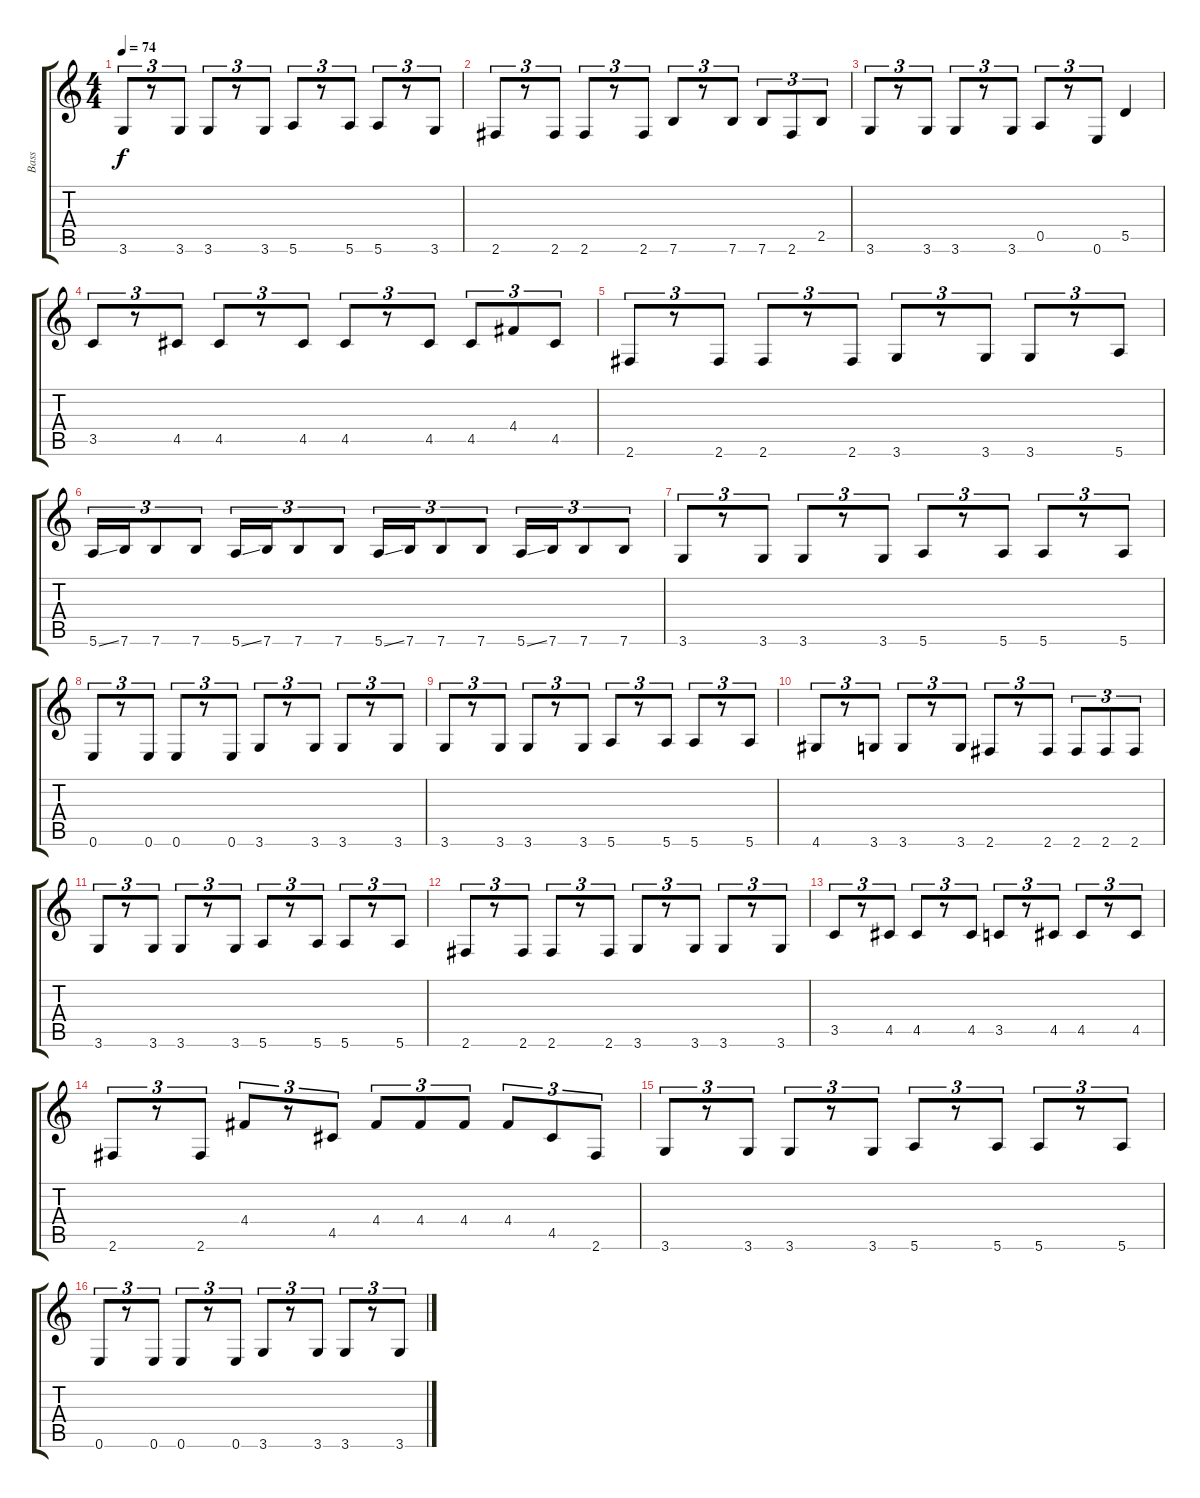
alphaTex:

\track ("Bass" "Bass") {instrument electricbassfinger}
\staff {score tabs}
\tuning (E4 B3 G3 D3 A2 E2) {hide}
\ts (4 4)
\tempo 74
\clef g2
\ks c
3.6.8{tu (3 2) dy f} r.8{tu (3 2)} 3.6.8{tu (3 2)} 3.6.8{tu (3 2)} r.8{tu (3 2)} 3.6.8{tu (3 2)} 5.6.8{tu (3 2)} r.8{tu (3 2)} 5.6.8{tu (3 2)} 5.6.8{tu (3 2)} r.8{tu (3 2)} 3.6.8{tu (3 2)} |
2.6.8{tu (3 2)} r.8{tu (3 2)} 2.6.8{tu (3 2)} 2.6.8{tu (3 2)} r.8{tu (3 2)} 2.6.8{tu (3 2)} 7.6.8{tu (3 2)} r.8{tu (3 2)} 7.6.8{tu (3 2)} 7.6.8{tu (3 2)} 2.6.8{tu (3 2)} 2.5.8{tu (3 2)} |
3.6.8{tu (3 2)} r.8{tu (3 2)} 3.6.8{tu (3 2)} 3.6.8{tu (3 2)} r.8{tu (3 2)} 3.6.8{tu (3 2)} 0.5.8{tu (3 2)} r.8{tu (3 2)} 0.6.8{tu (3 2)} 5.5.4 |
3.5.8{tu (3 2)} r.8{tu (3 2)} 4.5.8{tu (3 2)} 4.5.8{tu (3 2)} r.8{tu (3 2)} 4.5.8{tu (3 2)} 4.5.8{tu (3 2)} r.8{tu (3 2)} 4.5.8{tu (3 2)} 4.5.8{tu (3 2)} 4.4.8{tu (3 2)} 4.5.8{tu (3 2)} |
2.6.8{tu (3 2)} r.8{tu (3 2)} 2.6.8{tu (3 2)} 2.6.8{tu (3 2)} r.8{tu (3 2)} 2.6.8{tu (3 2)} 3.6.8{tu (3 2)} r.8{tu (3 2)} 3.6.8{tu (3 2)} 3.6.8{tu (3 2)} r.8{tu (3 2)} 5.6.8{tu (3 2)} |
5.6{ss}.16{tu (3 2)} 7.6.16{tu (3 2)} 7.6.8{tu (3 2)} 7.6.8{tu (3 2)} 5.6{ss}.16{tu (3 2)} 7.6.16{tu (3 2)} 7.6.8{tu (3 2)} 7.6.8{tu (3 2)} 5.6{ss}.16{tu (3 2)} 7.6.16{tu (3 2)} 7.6.8{tu (3 2)} 7.6.8{tu (3 2)} 5.6{ss}.16{tu (3 2)} 7.6.16{tu (3 2)} 7.6.8{tu (3 2)} 7.6.8{tu (3 2)} |
3.6.8{tu (3 2)} r.8{tu (3 2)} 3.6.8{tu (3 2)} 3.6.8{tu (3 2)} r.8{tu (3 2)} 3.6.8{tu (3 2)} 5.6.8{tu (3 2)} r.8{tu (3 2)} 5.6.8{tu (3 2)} 5.6.8{tu (3 2)} r.8{tu (3 2)} 5.6.8{tu (3 2)} |
0.6.8{tu (3 2)} r.8{tu (3 2)} 0.6.8{tu (3 2)} 0.6.8{tu (3 2)} r.8{tu (3 2)} 0.6.8{tu (3 2)} 3.6.8{tu (3 2)} r.8{tu (3 2)} 3.6.8{tu (3 2)} 3.6.8{tu (3 2)} r.8{tu (3 2)} 3.6.8{tu (3 2)} |
3.6.8{tu (3 2)} r.8{tu (3 2)} 3.6.8{tu (3 2)} 3.6.8{tu (3 2)} r.8{tu (3 2)} 3.6.8{tu (3 2)} 5.6.8{tu (3 2)} r.8{tu (3 2)} 5.6.8{tu (3 2)} 5.6.8{tu (3 2)} r.8{tu (3 2)} 5.6.8{tu (3 2)} |
4.6.8{tu (3 2)} r.8{tu (3 2)} 3.6.8{tu (3 2)} 3.6.8{tu (3 2)} r.8{tu (3 2)} 3.6.8{tu (3 2)} 2.6.8{tu (3 2)} r.8{tu (3 2)} 2.6.8{tu (3 2)} 2.6.8{tu (3 2)} 2.6.8{tu (3 2)} 2.6.8{tu (3 2)} |
3.6.8{tu (3 2)} r.8{tu (3 2)} 3.6.8{tu (3 2)} 3.6.8{tu (3 2)} r.8{tu (3 2)} 3.6.8{tu (3 2)} 5.6.8{tu (3 2)} r.8{tu (3 2)} 5.6.8{tu (3 2)} 5.6.8{tu (3 2)} r.8{tu (3 2)} 5.6.8{tu (3 2)} |
2.6.8{tu (3 2)} r.8{tu (3 2)} 2.6.8{tu (3 2)} 2.6.8{tu (3 2)} r.8{tu (3 2)} 2.6.8{tu (3 2)} 3.6.8{tu (3 2)} r.8{tu (3 2)} 3.6.8{tu (3 2)} 3.6.8{tu (3 2)} r.8{tu (3 2)} 3.6.8{tu (3 2)} |
3.5.8{tu (3 2)} r.8{tu (3 2)} 4.5.8{tu (3 2)} 4.5.8{tu (3 2)} r.8{tu (3 2)} 4.5.8{tu (3 2)} 3.5.8{tu (3 2)} r.8{tu (3 2)} 4.5.8{tu (3 2)} 4.5.8{tu (3 2)} r.8{tu (3 2)} 4.5.8{tu (3 2)} |
2.6.8{tu (3 2)} r.8{tu (3 2)} 2.6.8{tu (3 2)} 4.4.8{tu (3 2)} r.8{tu (3 2)} 4.5.8{tu (3 2)} 4.4.8{tu (3 2)} 4.4.8{tu (3 2)} 4.4.8{tu (3 2)} 4.4.8{tu (3 2)} 4.5.8{tu (3 2)} 2.6.8{tu (3 2)} |
3.6.8{tu (3 2)} r.8{tu (3 2)} 3.6.8{tu (3 2)} 3.6.8{tu (3 2)} r.8{tu (3 2)} 3.6.8{tu (3 2)} 5.6.8{tu (3 2)} r.8{tu (3 2)} 5.6.8{tu (3 2)} 5.6.8{tu (3 2)} r.8{tu (3 2)} 5.6.8{tu (3 2)} |
0.6.8{tu (3 2)} r.8{tu (3 2)} 0.6.8{tu (3 2)} 0.6.8{tu (3 2)} r.8{tu (3 2)} 0.6.8{tu (3 2)} 3.6.8{tu (3 2)} r.8{tu (3 2)} 3.6.8{tu (3 2)} 3.6.8{tu (3 2)} r.8{tu (3 2)} 3.6.8{tu (3 2)}
